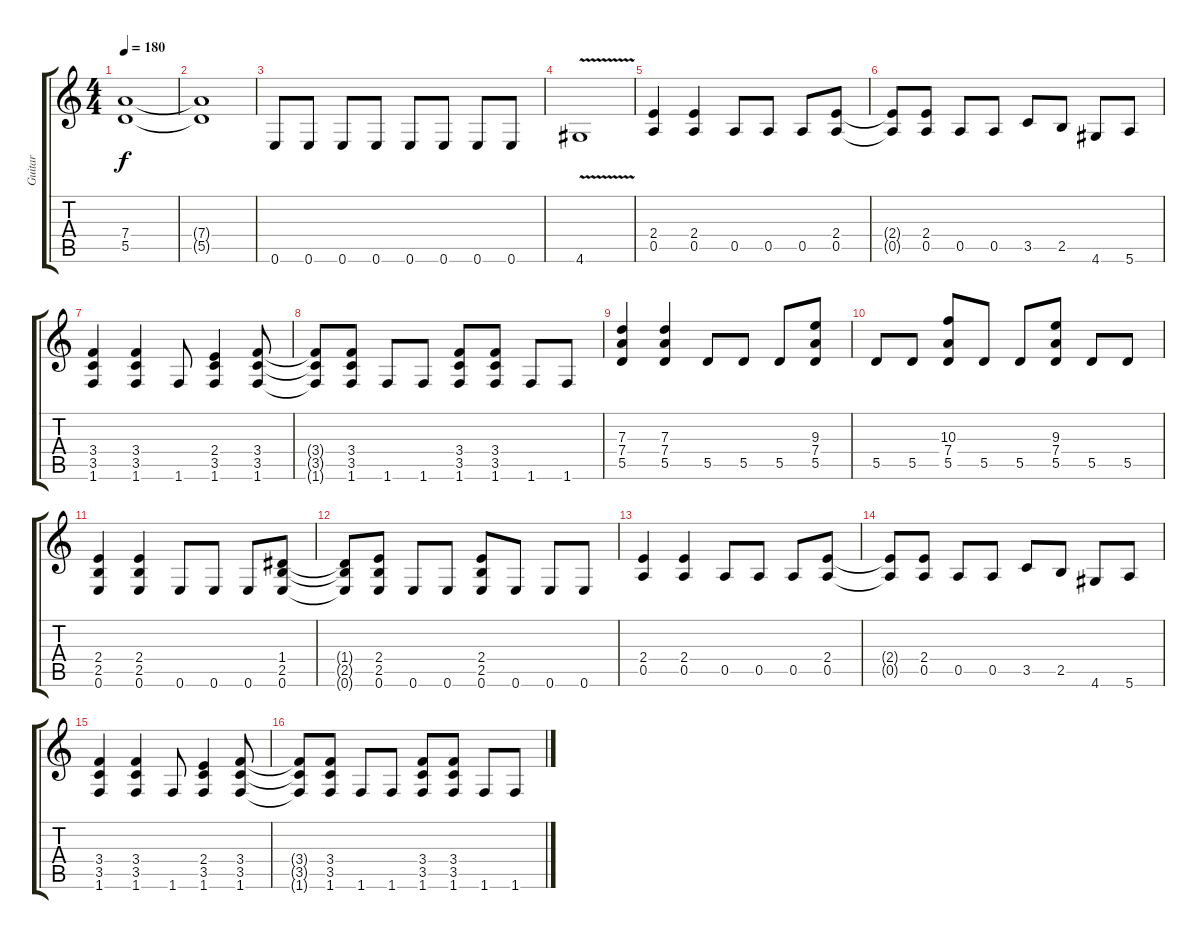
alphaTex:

\track ("Guitar " "Guitar ") {instrument distortionguitar}
\staff {score tabs}
\tuning (E4 B3 G3 D3 A2 E2) {hide}
\ts (4 4)
\tempo 180
\clef g2
\ks c
(7.4 5.5).1{dy f} |
(7.4{t} 5.5{t}).1 |
0.6.8 0.6.8 0.6.8 0.6.8 0.6.8 0.6.8 0.6.8 0.6.8 |
4.6{v}.1 |
(2.4 0.5).4 (2.4 0.5).4 0.5.8 0.5.8 0.5.8 (2.4 0.5).8 |
(2.4{t} 0.5{t}).8 (2.4 0.5).8 0.5.8 0.5.8 3.5.8 2.5.8 4.6.8 5.6.8 |
(3.4 3.5 1.6).4 (3.4 3.5 1.6).4 1.6.8 (2.4 3.5 1.6).4 (3.4 3.5 1.6).8 |
(3.4{t} 3.5{t} 1.6{t}).8 (3.4 3.5 1.6).8 1.6.8 1.6.8 (3.4 3.5 1.6).8 (3.4 3.5 1.6).8 1.6.8 1.6.8 |
(7.3 7.4 5.5).4 (7.3 7.4 5.5).4 5.5.8 5.5.8 5.5.8 (9.3 7.4 5.5).8 |
5.5.8 5.5.8 (10.3 7.4 5.5).8 5.5.8 5.5.8 (9.3 7.4 5.5).8 5.5.8 5.5.8 |
(2.4 2.5 0.6).4 (2.4 2.5 0.6).4 0.6.8 0.6.8 0.6.8 (1.4 2.5 0.6).8 |
(1.4{t} 2.5{t} 0.6{t}).8 (2.4 2.5 0.6).8 0.6.8 0.6.8 (2.4 2.5 0.6).8 0.6.8 0.6.8 0.6.8 |
(2.4 0.5).4 (2.4 0.5).4 0.5.8 0.5.8 0.5.8 (2.4 0.5).8 |
(2.4{t} 0.5{t}).8 (2.4 0.5).8 0.5.8 0.5.8 3.5.8 2.5.8 4.6.8 5.6.8 |
(3.4 3.5 1.6).4 (3.4 3.5 1.6).4 1.6.8 (2.4 3.5 1.6).4 (3.4 3.5 1.6).8 |
(3.4{t} 3.5{t} 1.6{t}).8 (3.4 3.5 1.6).8 1.6.8 1.6.8 (3.4 3.5 1.6).8 (3.4 3.5 1.6).8 1.6.8 1.6.8
